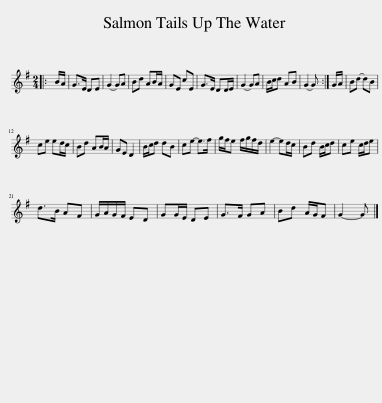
X:1
L:1/8
M:2/4
I:linebreak $
K:G
V:1 treble
V:1
|: B/A/ | G>E DE | G2- GA | Bd AB/A/ | GE cE | %5
 G>E DD/E/ | G2- GA | B/c/d AB | G2- G :| G/A/ | %10
 Bd- dB |$ ce ed/c/ | Bd AB/A/ | GE D2 | B/c/d dB | %15
 ce- e>f | g/f/e f/g/f/d/ | e2- ed/c/ | Bd B/c/d | ce c/d/e |$ %20
 d>B AF | G/A/G/F/ ED | GG/E/ DE | G>F GA | Bd A/G/F | %25
 G2- G |] %26
